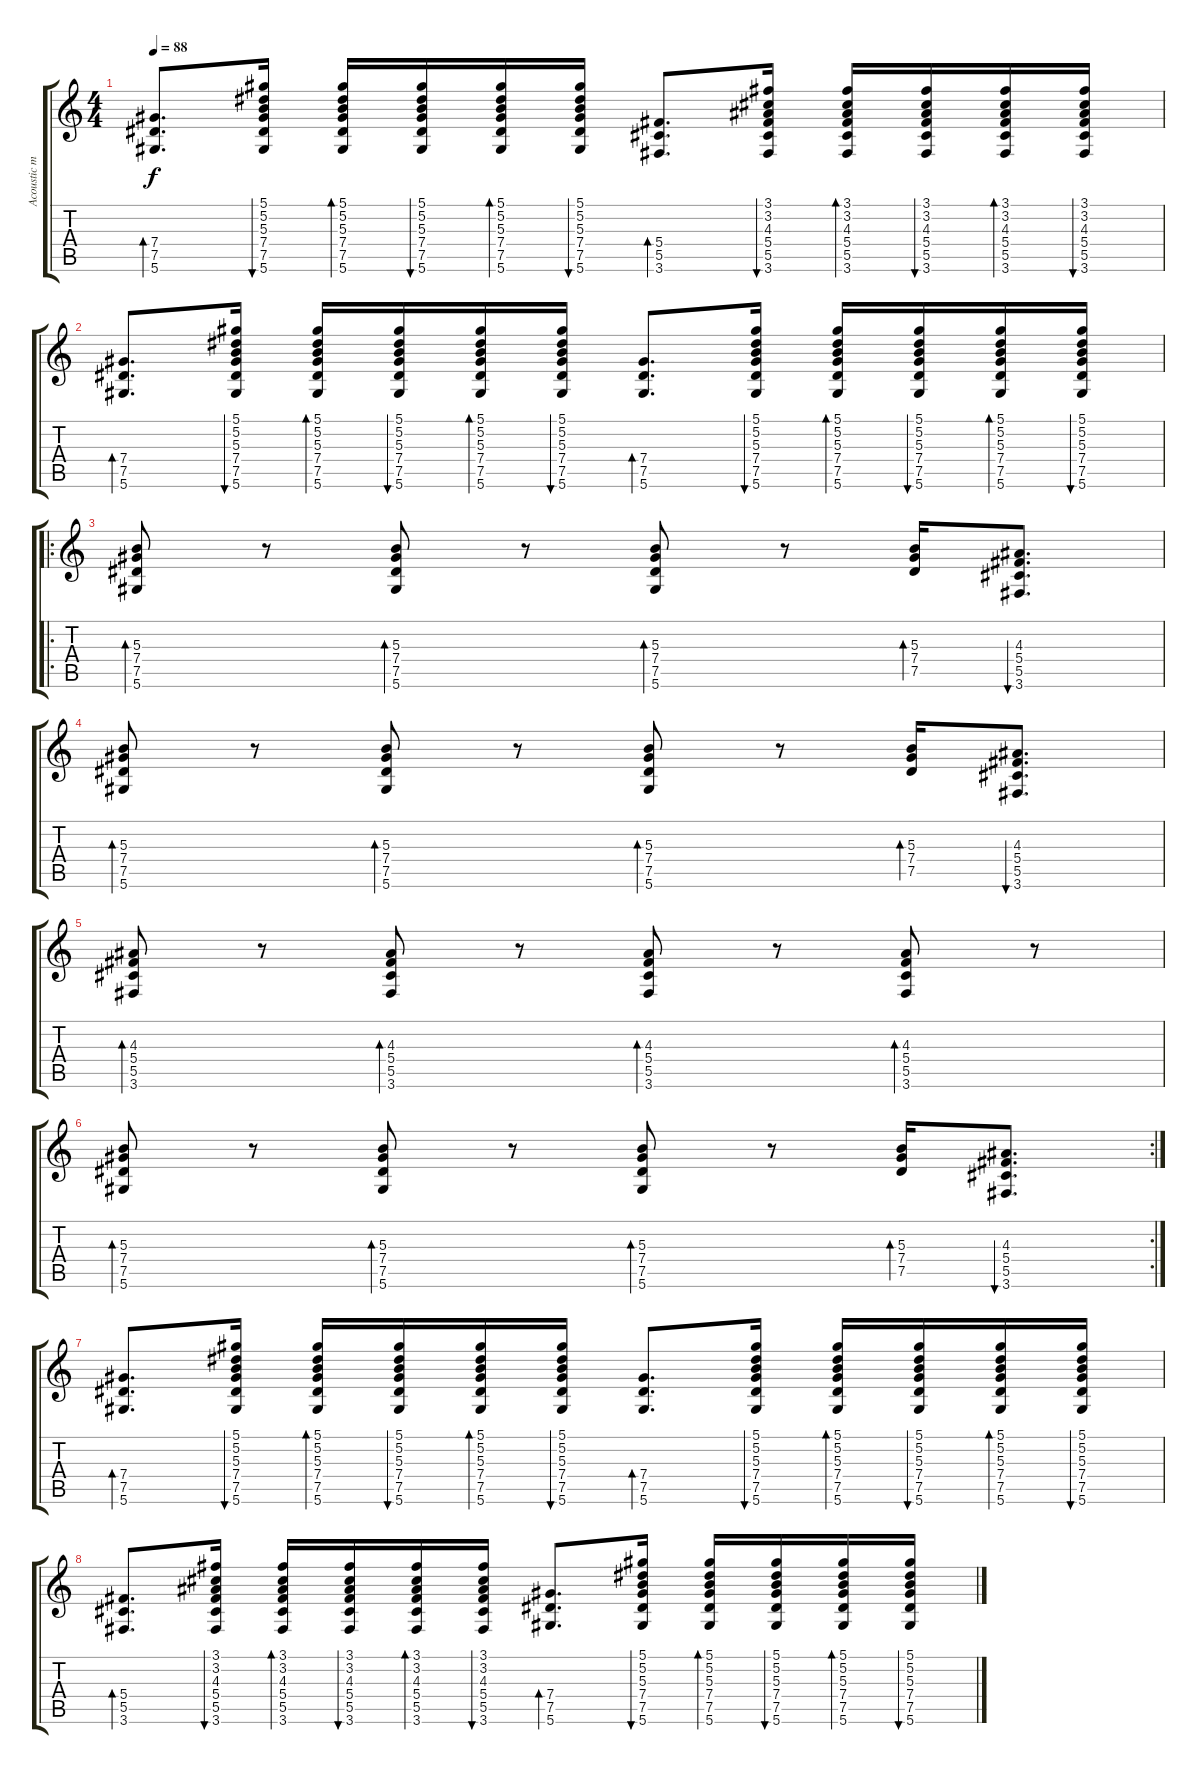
\track ("Acoustic main rythm (by Rim)" "Acoustic m") {instrument acousticguitarsteel}
\staff {score tabs}
\tuning (Eb4 Bb3 Gb3 Db3 Ab2 Eb2) {hide}
\ts (4 4)
\tempo 88
\clef g2
\ks c
(7.4 7.5 5.6).8{d bd 120 dy f} (5.1 5.2 5.3 7.4 7.5 5.6).16{bu 60} (5.1 5.2 5.3 7.4 7.5 5.6).16{bd 60} (5.1 5.2 5.3 7.4 7.5 5.6).16{bu 60} (5.1 5.2 5.3 7.4 7.5 5.6).16{bd 60} (5.1 5.2 5.3 7.4 7.5 5.6).16{bu 60} (5.4 5.5 3.6).8{d bd 120} (3.1 3.2 4.3 5.4 5.5 3.6).16{bu 60} (3.1 3.2 4.3 5.4 5.5 3.6).16{bd 60} (3.1 3.2 4.3 5.4 5.5 3.6).16{bu 60} (3.1 3.2 4.3 5.4 5.5 3.6).16{bd 60} (3.1 3.2 4.3 5.4 5.5 3.6).16{bu 60} |
(7.4 7.5 5.6).8{d bd 120} (5.1 5.2 5.3 7.4 7.5 5.6).16{bu 60} (5.1 5.2 5.3 7.4 7.5 5.6).16{bd 60} (5.1 5.2 5.3 7.4 7.5 5.6).16{bu 60} (5.1 5.2 5.3 7.4 7.5 5.6).16{bd 60} (5.1 5.2 5.3 7.4 7.5 5.6).16{bu 60} (7.4 7.5 5.6).8{d bd 120} (5.1 5.2 5.3 7.4 7.5 5.6).16{bu 60} (5.1 5.2 5.3 7.4 7.5 5.6).16{bd 60} (5.1 5.2 5.3 7.4 7.5 5.6).16{bu 60} (5.1 5.2 5.3 7.4 7.5 5.6).16{bd 60} (5.1 5.2 5.3 7.4 7.5 5.6).16{bu 60} |
\ro
(5.3 7.4 7.5 5.6).8{bd 60} r.8 (5.3 7.4 7.5 5.6).8{bd 60} r.8 (5.3 7.4 7.5 5.6).8{bd 60} r.8 (5.3 7.4 7.5).16{bd 60} (4.3 5.4 5.5 3.6).8{d bu 60} |
(5.3 7.4 7.5 5.6).8{bd 60} r.8 (5.3 7.4 7.5 5.6).8{bd 60} r.8 (5.3 7.4 7.5 5.6).8{bd 60} r.8 (5.3 7.4 7.5).16{bd 60} (4.3 5.4 5.5 3.6).8{d bu 60} |
(4.3 5.4 5.5 3.6).8{bd 60} r.8 (4.3 5.4 5.5 3.6).8{bd 60} r.8 (4.3 5.4 5.5 3.6).8{bd 60} r.8 (4.3 5.4 5.5 3.6).8{bd 60} r.8 |
\rc 2
(5.3 7.4 7.5 5.6).8{bd 60} r.8 (5.3 7.4 7.5 5.6).8{bd 60} r.8 (5.3 7.4 7.5 5.6).8{bd 60} r.8 (5.3 7.4 7.5).16{bd 60} (4.3 5.4 5.5 3.6).8{d bu 60} |
(7.4 7.5 5.6).8{d bd 60} (5.1 5.2 5.3 7.4 7.5 5.6).16{bu 60} (5.1 5.2 5.3 7.4 7.5 5.6).16{bd 60} (5.1 5.2 5.3 7.4 7.5 5.6).16{bu 60} (5.1 5.2 5.3 7.4 7.5 5.6).16{bd 60} (5.1 5.2 5.3 7.4 7.5 5.6).16{bu 60} (7.4 7.5 5.6).8{d bd 120} (5.1 5.2 5.3 7.4 7.5 5.6).16{bu 60} (5.1 5.2 5.3 7.4 7.5 5.6).16{bd 60} (5.1 5.2 5.3 7.4 7.5 5.6).16{bu 60} (5.1 5.2 5.3 7.4 7.5 5.6).16{bd 60} (5.1 5.2 5.3 7.4 7.5 5.6).16{bu 60} |
(5.4 5.5 3.6).8{d bd 120} (3.1 3.2 4.3 5.4 5.5 3.6).16{bu 60} (3.1 3.2 4.3 5.4 5.5 3.6).16{bd 60} (3.1 3.2 4.3 5.4 5.5 3.6).16{bu 60} (3.1 3.2 4.3 5.4 5.5 3.6).16{bd 60} (3.1 3.2 4.3 5.4 5.5 3.6).16{bu 60} (7.4 7.5 5.6).8{d bd 120} (5.1 5.2 5.3 7.4 7.5 5.6).16{bu 60} (5.1 5.2 5.3 7.4 7.5 5.6).16{bd 60} (5.1 5.2 5.3 7.4 7.5 5.6).16{bu 60} (5.1 5.2 5.3 7.4 7.5 5.6).16{bd 60} (5.1 5.2 5.3 7.4 7.5 5.6).16{bu 60}
